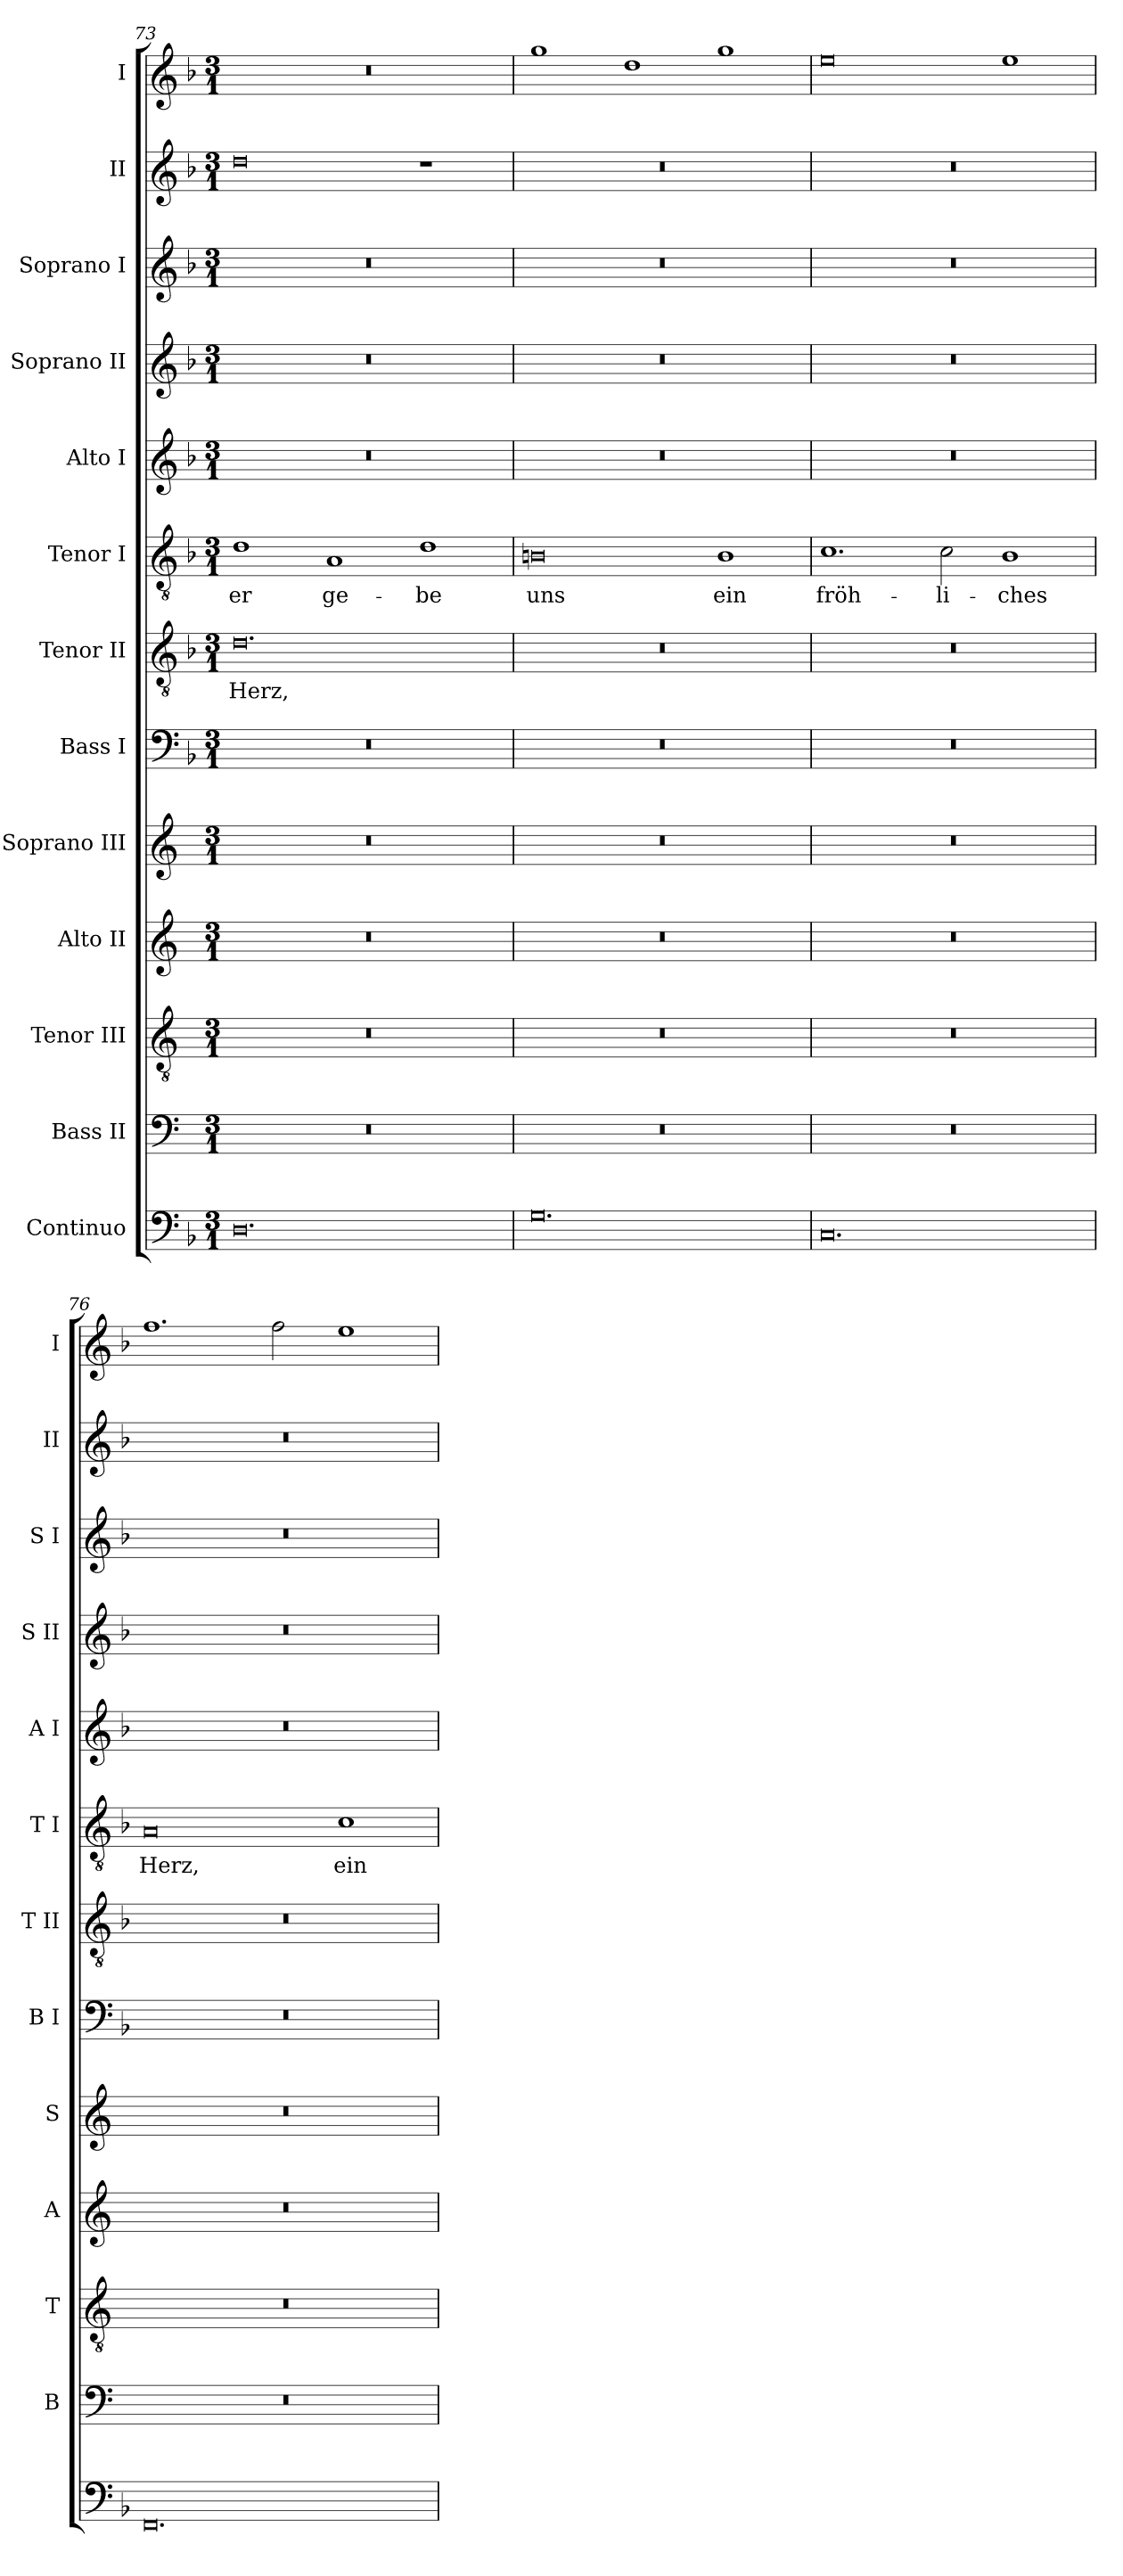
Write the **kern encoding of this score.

**kern	**kern	**kern	**kern	**kern	**kern	**kern	**text	**kern	**text	**kern	**kern	**kern	**kern	**kern
*part13	*part12	*part11	*part10	*part9	*part8	*part7	*part7	*part6	*part6	*part5	*part4	*part3	*part2	*part1
*staff13	*staff12	*staff11	*staff10	*staff9	*staff8	*staff7	*staff7	*staff6	*staff6	*staff5	*staff4	*staff3	*staff2	*staff1
*I"Continuo	*I"Bass II	*I"Tenor III	*I"Alto II	*I"Soprano III	*I"Bass I	*I"Tenor II	*	*I"Tenor I	*	*I"Alto I	*I"Soprano II	*I"Soprano I	*I"II	*I"I
*	*I'B	*I'T	*I'A	*I'S	*I'B I	*I'T II	*	*I'T I	*	*I'A I	*I'S II	*I'S I	*I'II	*I'I
!!LO:LB:g=z
*clefF4	*clefF4	*clefGv2	*clefG2	*clefG2	*clefF4	*clefGv2	*	*clefGv2	*	*clefG2	*clefG2	*clefG2	*clefG2	*clefG2
*	*ITrd4c7	*ITrd4c7	*ITrd4c7	*ITrd4c7	*	*	*	*	*	*	*	*	*	*
*k[b-]	*k[b-]	*k[b-]	*k[b-]	*k[b-]	*k[b-]	*k[b-]	*	*k[b-]	*	*k[b-]	*k[b-]	*k[b-]	*k[b-]	*k[b-]
*F:	*F:	*F:	*F:	*F:	*F:	*F:	*	*F:	*	*F:	*F:	*F:	*F:	*F:
*M3/1	*M3/1	*M3/1	*M3/1	*M3/1	*M3/1	*M3/1	*	*M3/1	*	*M3/1	*M3/1	*M3/1	*M3/1	*M3/1
=73	=73	=73	=73	=73	=73	=73	=73	=73	=73	=73	=73	=73	=73	=73
!	!	!	!	!	!	!	!LO:LY:b	!	!LO:LY:b	!	!	!	!	!LO:N:vis=0
0.D	0.r	0.r	0.r	0.r	0.r	0.d	Herz,	1d	er	0.r	0.r	0.r	0dd	0.r
!	!	!	!	!	!	!	!	!	!LO:LY:b	!	!	!	!	!
.	.	.	.	.	.	.	.	1A	ge-	.	.	.	.	.
!	!	!	!	!	!	!	!	!	!LO:LY:b	!	!	!	!	!
.	.	.	.	.	.	.	.	1d	-be	.	.	.	1r	.
=74	=74	=74	=74	=74	=74	=74	=74	=74	=74	=74	=74	=74	=74	=74
!	!	!	!	!	!	!LO:N:vis=0	!	!	!LO:LY:b	!	!	!	!LO:N:vis=0	!
0.G	0.r	0.r	0.r	0.r	0.r	0.r	.	0Bn	uns	0.r	0.r	0.r	0.r	1gg
.	.	.	.	.	.	.	.	.	.	.	.	.	.	1dd
!	!	!	!	!	!	!	!	!	!LO:LY:b	!	!	!	!	!
.	.	.	.	.	.	.	.	1B	ein	.	.	.	.	1gg
=75	=75	=75	=75	=75	=75	=75	=75	=75	=75	=75	=75	=75	=75	=75
!	!	!	!	!	!	!LO:N:vis=0	!	!	!LO:LY:b	!	!	!	!LO:N:vis=0	!
0.C	0.r	0.r	0.r	0.r	0.r	0.r	.	1.c	fröh-	0.r	0.r	0.r	0.r	0ee
!	!	!	!	!	!	!	!	!	!LO:LY:b	!	!	!	!	!
.	.	.	.	.	.	.	.	2c	-li-	.	.	.	.	.
!	!	!	!	!	!	!	!	!	!LO:LY:b	!	!	!	!	!
.	.	.	.	.	.	.	.	1B-	-ches	.	.	.	.	1ee
=76	=76	=76	=76	=76	=76	=76	=76	=76	=76	=76	=76	=76	=76	=76
!	!	!	!	!	!	!LO:N:vis=0	!	!	!LO:LY:b	!	!	!	!LO:N:vis=0	!
0.FF	0.r	0.r	0.r	0.r	0.r	0.r	.	0A	Herz,	0.r	0.r	0.r	0.r	1.ff
.	.	.	.	.	.	.	.	.	.	.	.	.	.	2ff
!	!	!	!	!	!	!	!	!	!LO:LY:b	!	!	!	!	!
.	.	.	.	.	.	.	.	1c	ein	.	.	.	.	1ee
=	=	=	=	=	=	=	=	=	=	=	=	=	=	=
*-	*-	*-	*-	*-	*-	*-	*-	*-	*-	*-	*-	*-	*-	*-
